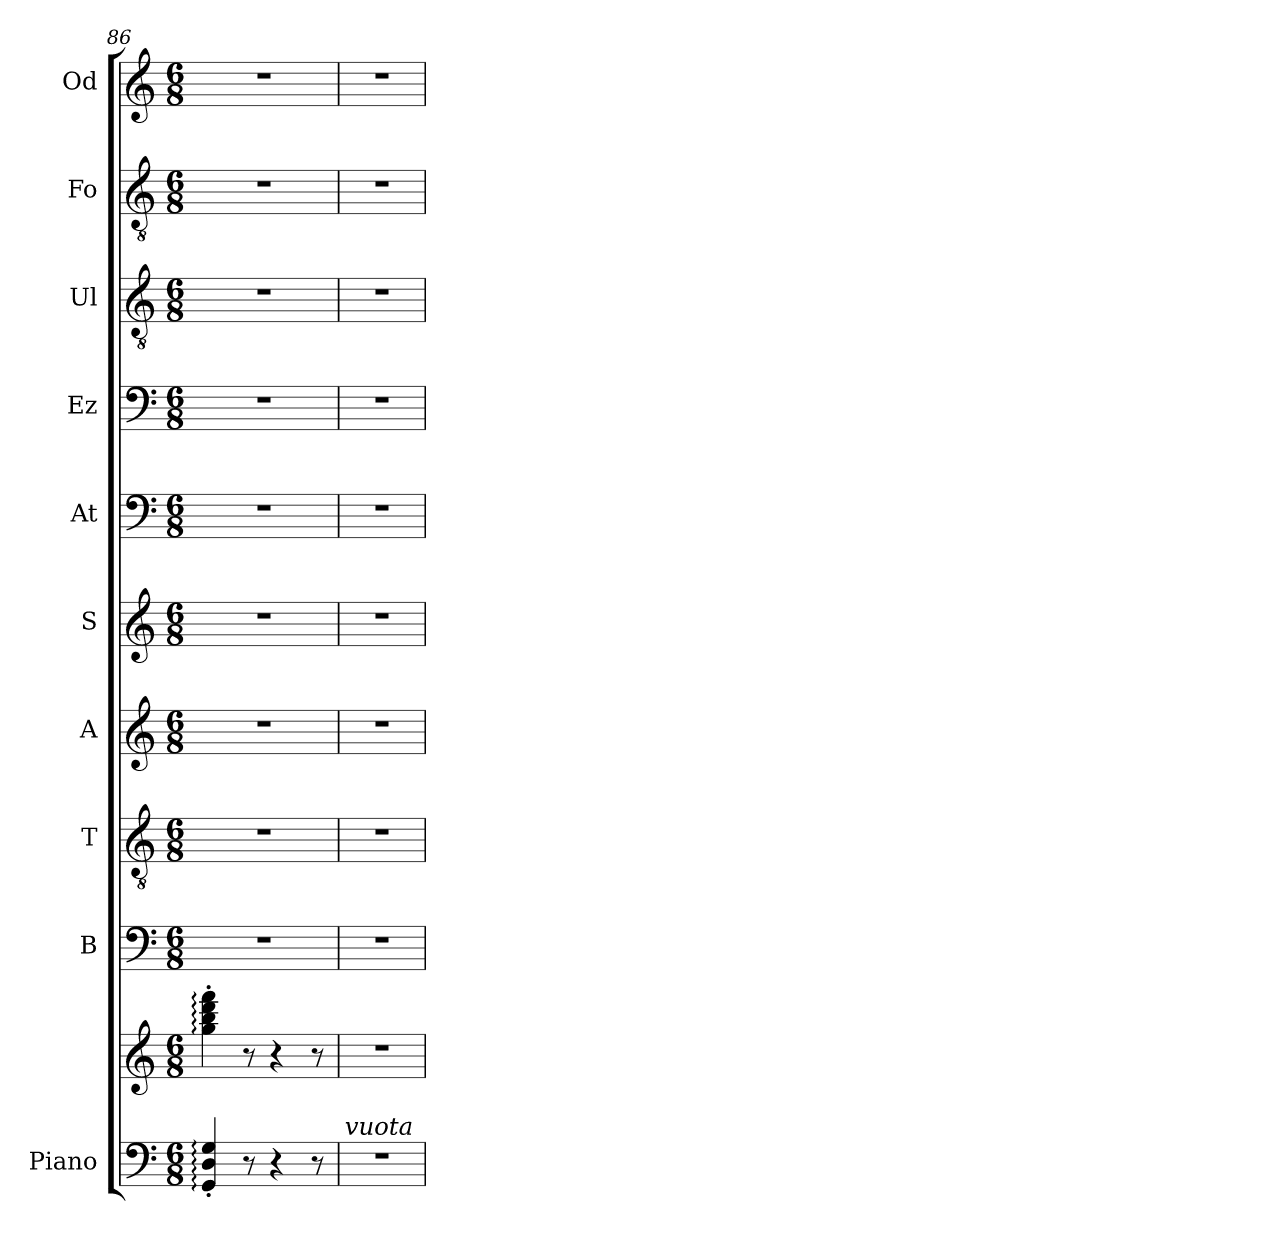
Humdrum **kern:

**kern	**kern	**kern	**kern	**kern	**kern	**kern	**kern	**kern	**kern	**kern
*part10	*part10	*part9	*part8	*part7	*part6	*part5	*part4	*part3	*part2	*part1
*staff11	*staff10	*staff9	*staff8	*staff7	*staff6	*staff5	*staff4	*staff3	*staff2	*staff1
*I"Piano	*	*I"B	*I"T	*I"A	*I"S	*I"At	*I"Ez	*I"Ul	*I"Fo	*I"Od
*I'Pno	*	*I'B	*I'T	*I'A	*I'S	*I'At	*I'Ez	*I'Ul	*I'Fo	*I'Od
*clefF4	*clefG2	*clefF4	*clefGv2	*clefG2	*clefG2	*clefF4	*clefF4	*clefGv2	*clefGv2	*clefG2
*k[]	*k[]	*k[]	*k[]	*k[]	*k[]	*k[]	*k[]	*k[]	*k[]	*k[]
*M6/8	*M6/8	*M6/8	*M6/8	*M6/8	*M6/8	*M6/8	*M6/8	*M6/8	*M6/8	*M6/8
=86	=86	=86	=86	=86	=86	=86	=86	=86	=86	=86
4GG/:' 4D/:' 4G/:'	4gg\:' 4bb\:' 4ddd\:' 4fff\:'	2.r	2.r	2.r	2.r	2.r	2.r	2.r	2.r	2.r
8r	8r	.	.	.	.	.	.	.	.	.
4r	4r	.	.	.	.	.	.	.	.	.
8r	8r	.	.	.	.	.	.	.	.	.
=87	=87	=87	=87	=87	=87	=87	=87	=87	=87	=87
!LO:TX:a:i:t=vuota	!	!	!	!	!	!	!	!	!	!
2.r	2.r	2.r	2.r	2.r	2.r	2.r	2.r	2.r	2.r	2.r
=	=	=	=	=	=	=	=	=	=	=
*-	*-	*-	*-	*-	*-	*-	*-	*-	*-	*-
